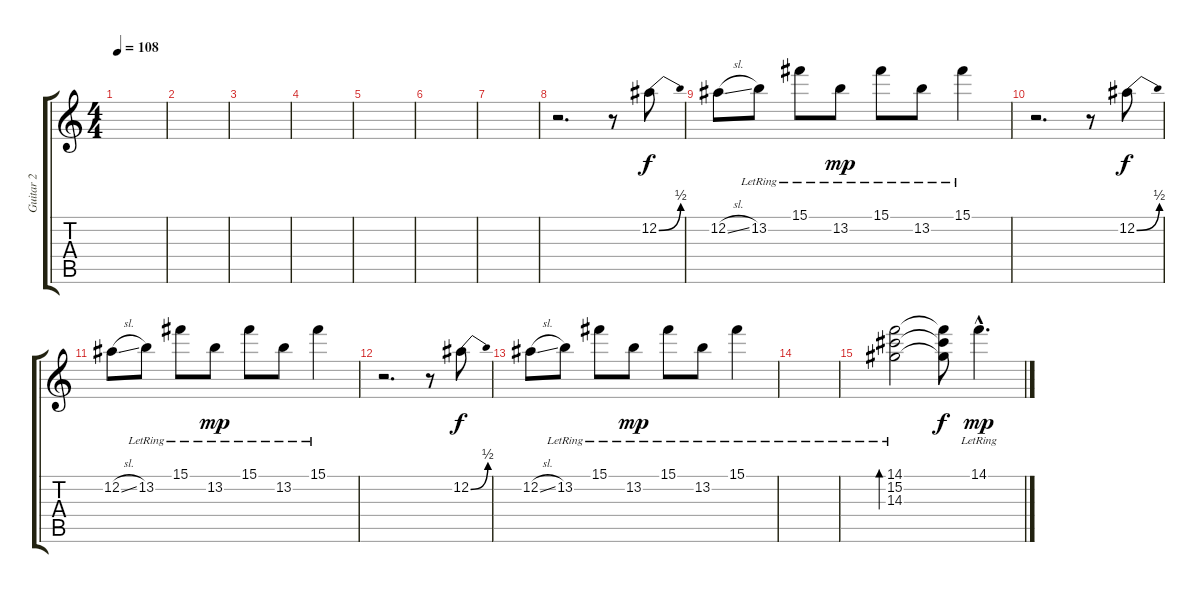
\track ("Guitar 2" "Guitar 2") {instrument electricguitarjazz}
\staff {score tabs}
\tuning (Eb4 Bb3 Gb3 Db3 Ab2 Eb2) {hide}
\ts (4 4)
\tempo 108
\clef g2
\ks c
|
|
|
|
|
|
|
r.2{d} r.8 12.2{be (bend 0 0 60 2)}.8 |
12.2{sl}.8 13.2{lr}.8 15.1{lr}.8 13.2{lr}.8{dy mp} 15.1{lr}.8 13.2{lr}.8 15.1{lr}.4 |
r.2{d} r.8 12.2{be (bend 0 0 60 2)}.8{dy f} |
12.2{sl}.8 13.2{lr}.8 15.1{lr}.8 13.2{lr}.8{dy mp} 15.1{lr}.8 13.2{lr}.8 15.1{lr}.4 |
r.2{d} r.8 12.2{be (bend 0 0 60 2)}.8{dy f} |
12.2{sl}.8 13.2{lr}.8 15.1{lr}.8 13.2{lr}.8{dy mp} 15.1{lr}.8 13.2{lr}.8 15.1{lr}.4 |
|
(14.1{lr} 15.2{lr} 14.3{lr}).2{bd 120} (14.1{t} 15.2{t} 14.3{t}).8{dy f} 14.1{hac lr}.4{d dy mp}
